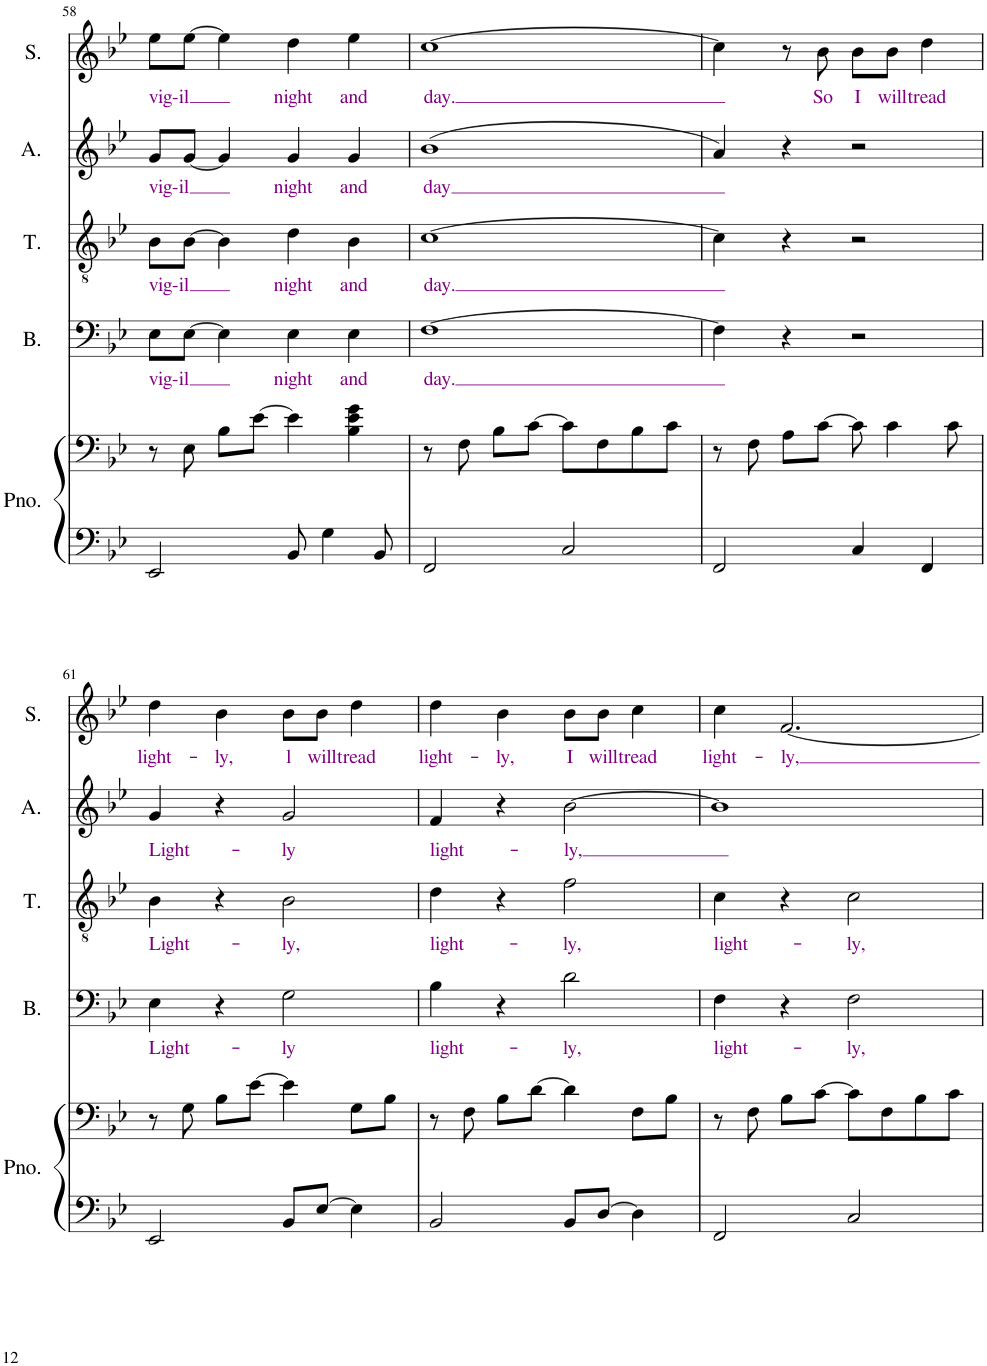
**kern	**kern	**kern	**text	**kern	**text	**kern	**text	**kern	**text
*part5	*part5	*part4	*part4	*part3	*part3	*part2	*part2	*part1	*part1
*staff6	*staff5	*staff4	*staff4	*staff3	*staff3	*staff2	*staff2	*staff1	*staff1
*I"Piano	*	*I"Bass	*	*I"Tenor	*	*I"Alto	*	*I"Soprano	*
*I'Pno.	*	*I'B.	*	*I'T.	*	*I'A.	*	*I'S.	*
!!LO:PB:g=z
*clefF4	*clefF4	*clefF4	*	*clefGv2	*	*clefG2	*	*clefG2	*
*k[b-e-]	*k[b-e-]	*k[b-e-]	*	*k[b-e-]	*	*k[b-e-]	*	*k[b-e-]	*
*M2/2	*M2/2	*M2/2	*	*M2/2	*	*M2/2	*	*M2/2	*
=58	=58	=58	=58	=58	=58	=58	=58	=58	=58
!	!	!	!LO:LY:b:color=#800080	!	!LO:LY:b:color=#800080	!	!LO:LY:b:color=#800080	!	!LO:LY:b:color=#800080
2EE-/	8r	8E-\L	-vig-il	8B-\L	-vig-il	8g/L	-vig-il	8ee-\L	-vig-il
.	8E-\	[8E-\J	.	[8B-\J	.	[8g/J	.	[8ee-\J	.
.	8B-\L	4E-\]	.	4B-\]	.	4g/]	.	4ee-\]	.
.	[8e-\J	.	.	.	.	.	.	.	.
!	!	!	!LO:LY:b:color=#800080	!	!LO:LY:b:color=#800080	!	!LO:LY:b:color=#800080	!	!LO:LY:b:color=#800080
8BB-/	4e-\]	4E-\	night	4d\	night	4g/	night	4dd\	night
4G\	.	.	.	.	.	.	.	.	.
!	!	!	!LO:LY:b:color=#800080	!	!LO:LY:b:color=#800080	!	!LO:LY:b:color=#800080	!	!LO:LY:b:color=#800080
.	4B-\ 4e-\ 4g\	4E-\	and	4B-\	and	4g/	and	4ee-\	and
8BB-/	.	.	.	.	.	.	.	.	.
=59	=59	=59	=59	=59	=59	=59	=59	=59	=59
!	!	!	!LO:LY:b:color=#800080	!	!LO:LY:b:color=#800080	!	!LO:LY:b:color=#800080	!	!LO:LY:b:color=#800080
2FF/	8r	[1F	day.	[1c	-day.	(1b-	day	[1cc	-day.
.	8F\	.	.	.	.	.	.	.	.
.	8B-\L	.	.	.	.	.	.	.	.
.	[8c\J	.	.	.	.	.	.	.	.
2C/	8c\L]	.	.	.	.	.	.	.	.
.	8F\	.	.	.	.	.	.	.	.
.	8B-\	.	.	.	.	.	.	.	.
.	8c\J	.	.	.	.	.	.	.	.
=60	=60	=60	=60	=60	=60	=60	=60	=60	=60
2FF/	8r	4F\]	.	4c\]	.	4a/)	.	4cc\]	.
.	8F\	.	.	.	.	.	.	.	.
.	8A\L	4r	.	4r	.	4r	.	8r	.
!	!	!	!	!	!	!	!	!	!LO:LY:b:color=#800080
.	[8c\J	.	.	.	.	.	.	8b-\	So
!	!	!	!	!	!	!	!	!	!LO:LY:b:color=#800080
4C/	8c\]	2r	.	2r	.	2r	.	8b-\L	I
!	!	!	!	!	!	!	!	!	!LO:LY:b:color=#800080
.	4c\	.	.	.	.	.	.	8b-\J	will
!	!	!	!	!	!	!	!	!	!LO:LY:b:color=#800080
4FF/	.	.	.	.	.	.	.	4dd\	tread
.	8c\	.	.	.	.	.	.	.	.
!!LO:LB:g=z
=61	=61	=61	=61	=61	=61	=61	=61	=61	=61
!	!	!	!LO:LY:b:color=#800080	!	!LO:LY:b:color=#800080	!	!LO:LY:b:color=#800080	!	!LO:LY:b:color=#800080
2EE-/	8r	4E-\	Light-	4B-\	Light-	4g/	Light-	4dd\	light-
.	8G\	.	.	.	.	.	.	.	.
!	!	!	!	!	!	!	!	!	!LO:LY:b:color=#800080
.	8B-\L	4r	.	4r	.	4r	.	4b-\	-ly,
.	[8e-\J	.	.	.	.	.	.	.	.
!	!	!	!LO:LY:b:color=#800080	!	!LO:LY:b:color=#800080	!	!LO:LY:b:color=#800080	!	!LO:LY:b:color=#800080
8BB-/L	4e-\]	2G\	ly	2B-\	-ly,	2g/	-ly	8b-\L	l
!	!	!	!	!	!	!	!	!	!LO:LY:b:color=#800080
[8E-/J	.	.	.	.	.	.	.	8b-\J	will
!	!	!	!	!	!	!	!	!	!LO:LY:b:color=#800080
4E-\]	8G\L	.	.	.	.	.	.	4dd\	tread
.	8B-\J	.	.	.	.	.	.	.	.
=62	=62	=62	=62	=62	=62	=62	=62	=62	=62
!	!	!	!LO:LY:b:color=#800080	!	!LO:LY:b:color=#800080	!	!LO:LY:b:color=#800080	!	!LO:LY:b:color=#800080
2BB-/	8r	4B-\	light-	4d\	light-	4f/	light-	4dd\	light-
.	8F\	.	.	.	.	.	.	.	.
!	!	!	!	!	!	!	!	!	!LO:LY:b:color=#800080
.	8B-\L	4r	.	4r	.	4r	.	4b-\	-ly,
.	[8d\J	.	.	.	.	.	.	.	.
!	!	!	!LO:LY:b:color=#800080	!	!LO:LY:b:color=#800080	!	!LO:LY:b:color=#800080	!	!LO:LY:b:color=#800080
8BB-/L	4d\]	2d\	-ly,	2f\	-ly,	[2b-\	-ly,	8b-\L	I
!	!	!	!	!	!	!	!	!	!LO:LY:b:color=#800080
[8D/J	.	.	.	.	.	.	.	8b-\J	will
!	!	!	!	!	!	!	!	!	!LO:LY:b:color=#800080
4D\]	8F\L	.	.	.	.	.	.	4cc\	tread
.	8B-\J	.	.	.	.	.	.	.	.
=63	=63	=63	=63	=63	=63	=63	=63	=63	=63
!	!	!	!LO:LY:b:color=#800080	!	!LO:LY:b:color=#800080	!	!	!	!LO:LY:b:color=#800080
2FF/	8r	4F\	light-	4c\	light-	1b-]	.	4cc\	light-
.	8F\	.	.	.	.	.	.	.	.
!	!	!	!	!	!	!	!	!	!LO:LY:b:color=#800080
.	8B-\L	4r	.	4r	.	.	.	[2.f/	-ly,
.	[8c\J	.	.	.	.	.	.	.	.
!	!	!	!LO:LY:b:color=#800080	!	!LO:LY:b:color=#800080	!	!	!	!
2C/	8c\L]	2F\	-ly,	2c\	-ly,	.	.	.	.
.	8F\	.	.	.	.	.	.	.	.
.	8B-\	.	.	.	.	.	.	.	.
.	8c\J	.	.	.	.	.	.	.	.
=	=	=	=	=	=	=	=	=	=
*-	*-	*-	*-	*-	*-	*-	*-	*-	*-
